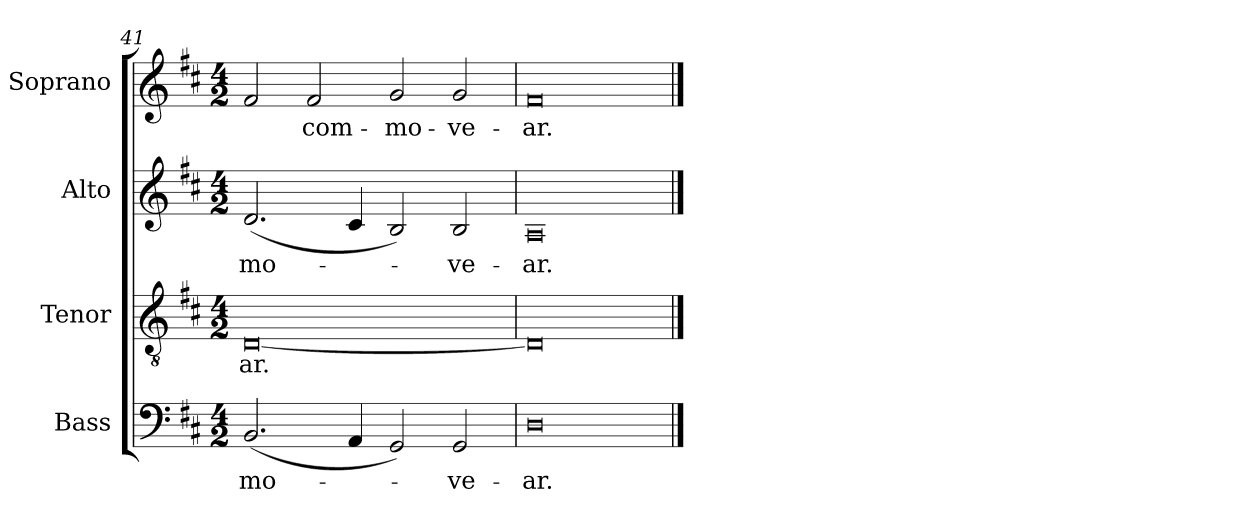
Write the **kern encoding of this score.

**kern	**text	**kern	**text	**kern	**text	**kern	**text
*part4	*part4	*part3	*part3	*part2	*part2	*part1	*part1
*staff4	*staff4	*staff3	*staff3	*staff2	*staff2	*staff1	*staff1
*I"Bass	*	*I"Tenor	*	*I"Alto	*	*I"Soprano	*
*I'B.	*	*I'T.	*	*I'A.	*	*I'S.	*
*clefF4	*	*clefGv2	*	*clefG2	*	*clefG2	*
*	*	*ITrd7c12	*	*	*	*	*
*k[f#c#]	*	*k[f#c#]	*	*k[f#c#]	*	*k[f#c#]	*
*D:	*	*D:	*	*D:	*	*D:	*
*M4/2	*	*M4/2	*	*M4/2	*	*M4/2	*
=41	=41	=41	=41	=41	=41	=41	=41
!	!LO:LY:b:color=#000000	!	!	!	!	!	!
!	!	!	!LO:LY:b:color=#000000	!	!	!	!
!	!	!	!	!	!LO:LY:b:color=#000000	!	!
(2.BBi/	-mo-	[0DDi	-ar.	(2.di/	-mo-	2f#i/	.
!	!	!	!	!	!	!	!LO:LY:b:color=#000000
.	.	.	.	.	.	2f#i/	com-
4AAi/	.	.	.	4c#i/	.	.	.
!	!	!	!	!	!	!	!LO:LY:b:color=#000000
2GGi/)	.	.	.	2Bi/)	.	2gi/	-mo-
!	!LO:LY:b:color=#000000	!	!	!	!	!	!
!	!	!	!	!	!LO:LY:b:color=#000000	!	!
!	!	!	!	!	!	!	!LO:LY:b:color=#000000
2GGi/	-ve-	.	.	2Bi/	-ve-	2gi/	-ve-
=42	=42	=42	=42	=42	=42	=42	=42
!	!LO:LY:b:color=#000000	!	!	!	!	!	!
!	!	!	!	!	!LO:LY:b:color=#000000	!	!
!	!	!	!	!	!	!	!LO:LY:b:color=#000000
0Di	-ar.	0DDi]	.	0Ai	-ar.	0f#i	-ar.
==	==	==	==	==	==	==	==
*-	*-	*-	*-	*-	*-	*-	*-
